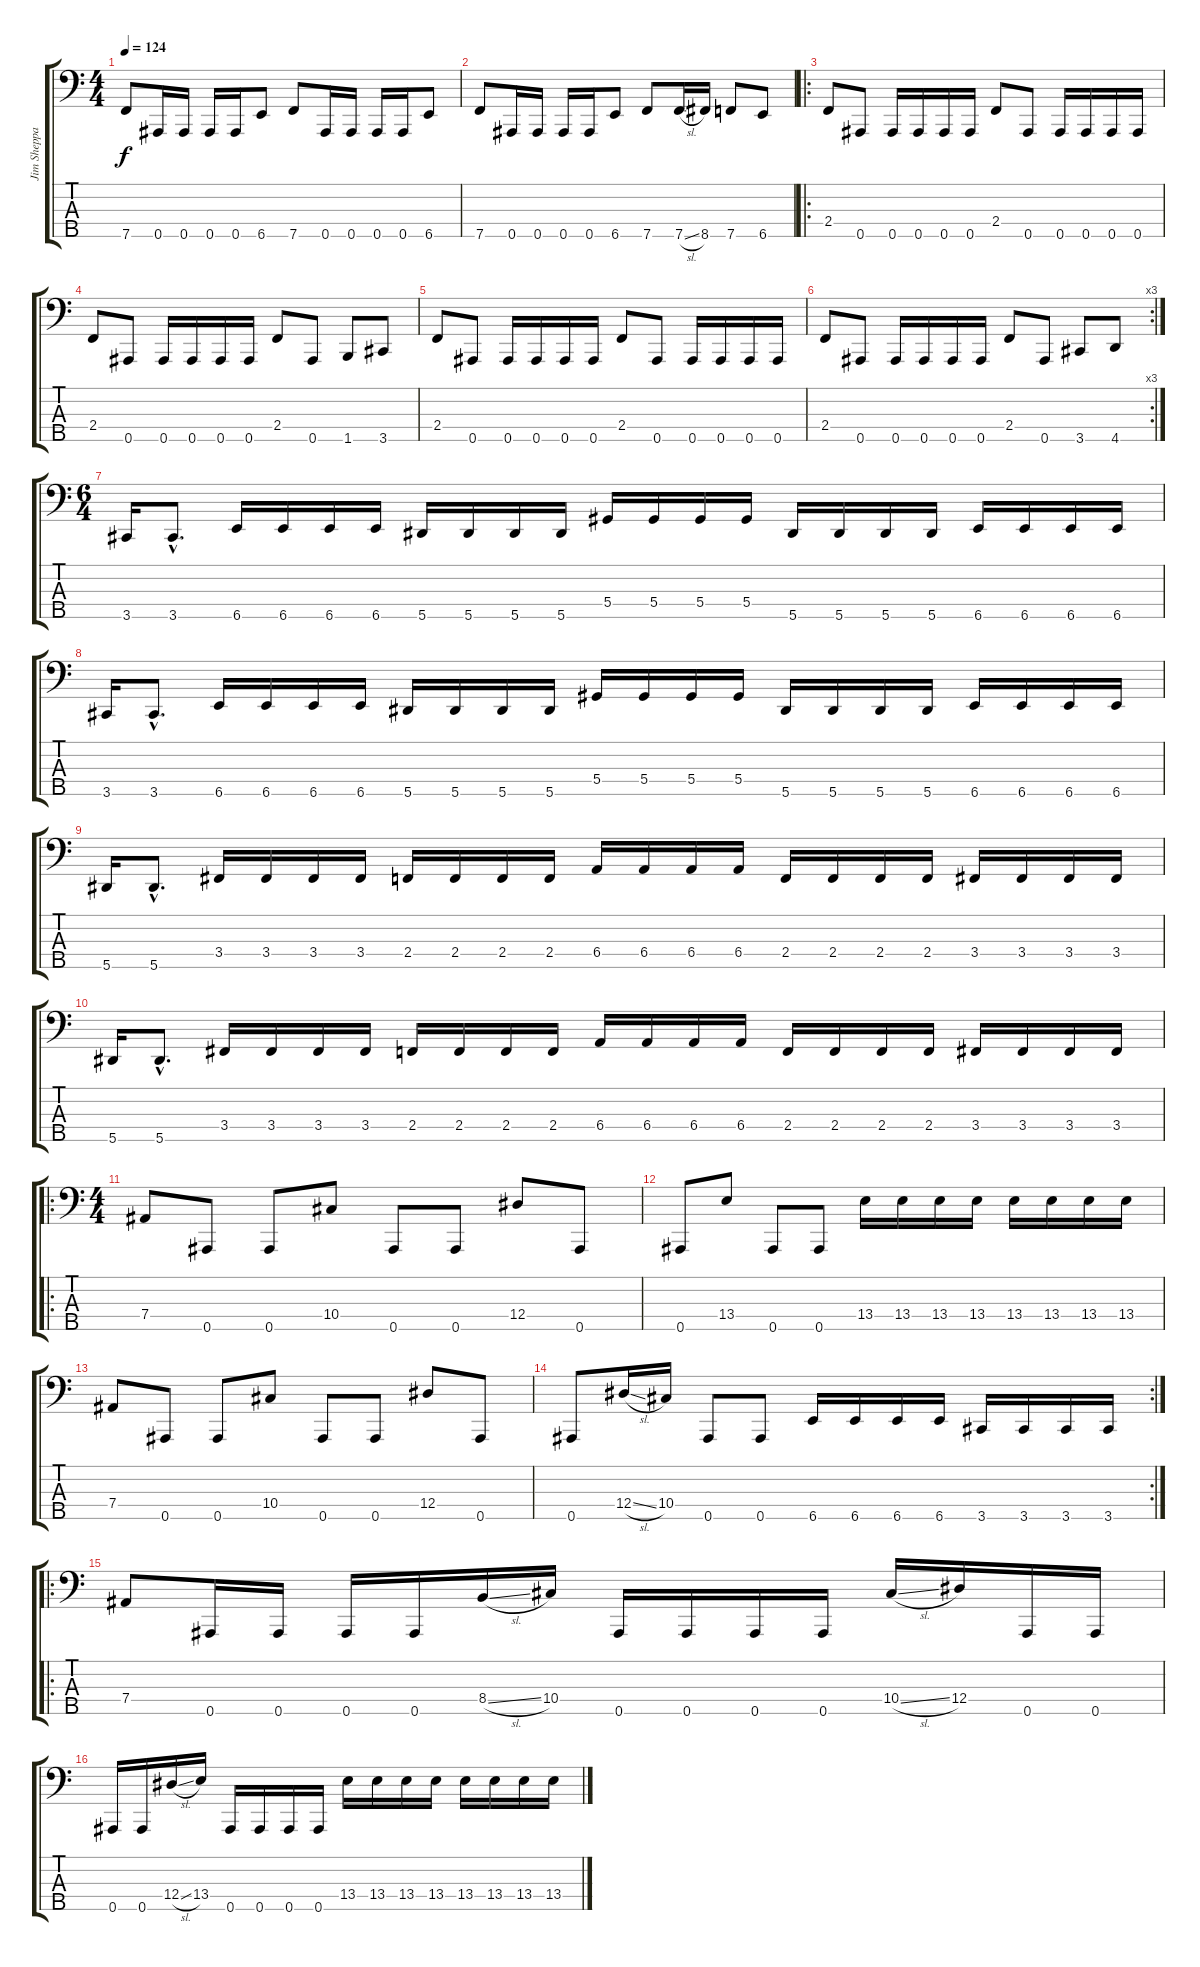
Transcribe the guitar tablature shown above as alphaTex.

\track ("Jim Sheppard" "Jim Sheppa") {instrument electricbasspick}
\staff {score tabs}
\tuning (Gb2 Db2 Ab1 Eb1 Bb0) {hide}
\ts (4 4)
\tempo 124
\clef f4
\ks c
7.5.8{dy f} 0.5.16 0.5.16 0.5.16 0.5.16 6.5.8 7.5.8 0.5.16 0.5.16 0.5.16 0.5.16 6.5.8 |
7.5.8 0.5.16 0.5.16 0.5.16 0.5.16 6.5.8 7.5.8 7.5{sl}.16 8.5.16 7.5.8 6.5.8 |
\ro
2.4.8 0.5.8 0.5.16 0.5.16 0.5.16 0.5.16 2.4.8 0.5.8 0.5.16 0.5.16 0.5.16 0.5.16 |
2.4.8 0.5.8 0.5.16 0.5.16 0.5.16 0.5.16 2.4.8 0.5.8 1.5.8 3.5.8 |
2.4.8 0.5.8 0.5.16 0.5.16 0.5.16 0.5.16 2.4.8 0.5.8 0.5.16 0.5.16 0.5.16 0.5.16 |
\rc 3
2.4.8 0.5.8 0.5.16 0.5.16 0.5.16 0.5.16 2.4.8 0.5.8 3.5.8 4.5.8 |
\ts (6 4)
3.5.16 3.5{hac}.8{d} 6.5.16 6.5.16 6.5.16 6.5.16 5.5.16 5.5.16 5.5.16 5.5.16 5.4.16 5.4.16 5.4.16 5.4.16 5.5.16 5.5.16 5.5.16 5.5.16 6.5.16 6.5.16 6.5.16 6.5.16 |
3.5.16 3.5{hac}.8{d} 6.5.16 6.5.16 6.5.16 6.5.16 5.5.16 5.5.16 5.5.16 5.5.16 5.4.16 5.4.16 5.4.16 5.4.16 5.5.16 5.5.16 5.5.16 5.5.16 6.5.16 6.5.16 6.5.16 6.5.16 |
5.5.16 5.5{hac}.8{d} 3.4.16 3.4.16 3.4.16 3.4.16 2.4.16 2.4.16 2.4.16 2.4.16 6.4.16 6.4.16 6.4.16 6.4.16 2.4.16 2.4.16 2.4.16 2.4.16 3.4.16 3.4.16 3.4.16 3.4.16 |
5.5.16 5.5{hac}.8{d} 3.4.16 3.4.16 3.4.16 3.4.16 2.4.16 2.4.16 2.4.16 2.4.16 6.4.16 6.4.16 6.4.16 6.4.16 2.4.16 2.4.16 2.4.16 2.4.16 3.4.16 3.4.16 3.4.16 3.4.16 |
\ro
\ts (4 4)
7.4.8 0.5.8 0.5.8 10.4.8 0.5.8 0.5.8 12.4.8 0.5.8 |
0.5.8 13.4.8 0.5.8 0.5.8 13.4.16 13.4.16 13.4.16 13.4.16 13.4.16 13.4.16 13.4.16 13.4.16 |
7.4.8 0.5.8 0.5.8 10.4.8 0.5.8 0.5.8 12.4.8 0.5.8 |
\rc 2
0.5.8 12.4{sl}.16 10.4.16 0.5.8 0.5.8 6.5.16 6.5.16 6.5.16 6.5.16 3.5.16 3.5.16 3.5.16 3.5.16 |
\ro
7.4.8 0.5.16 0.5.16 0.5.16 0.5.16 8.4{sl}.16 10.4.16 0.5.16 0.5.16 0.5.16 0.5.16 10.4{sl}.16 12.4.16 0.5.16 0.5.16 |
0.5.16 0.5.16 12.4{sl}.16 13.4.16 0.5.16 0.5.16 0.5.16 0.5.16 13.4.16 13.4.16 13.4.16 13.4.16 13.4.16 13.4.16 13.4.16 13.4.16
